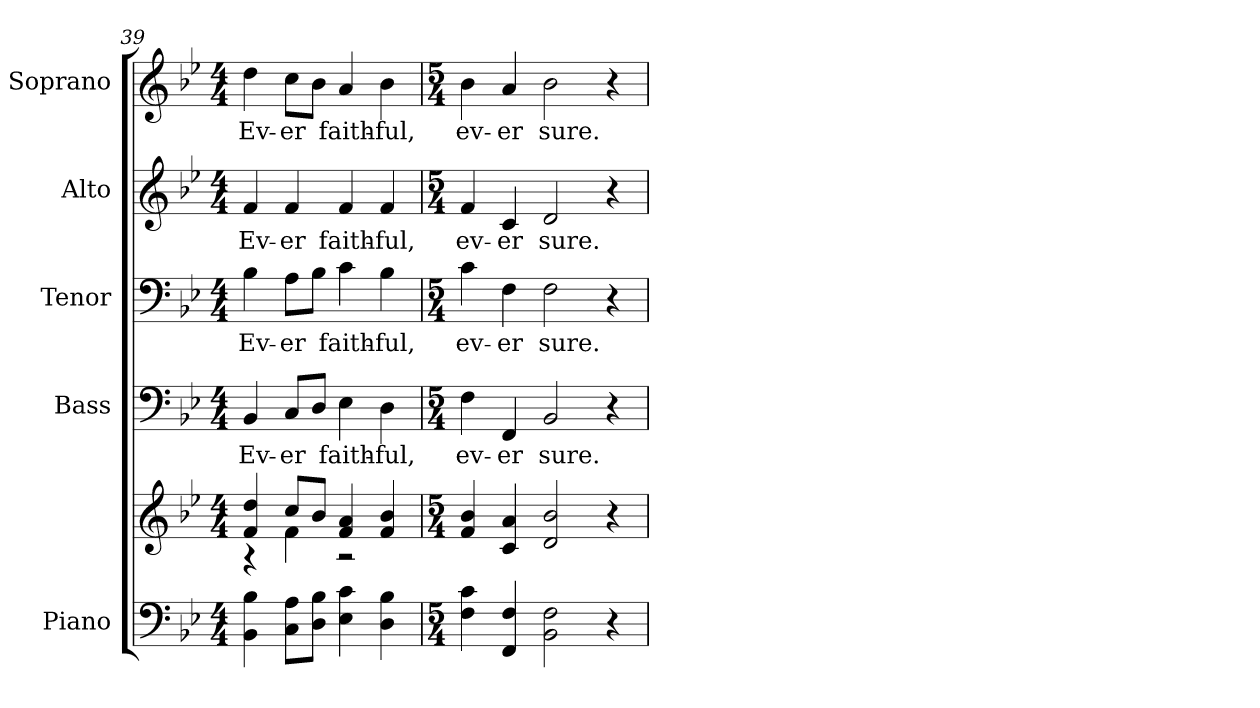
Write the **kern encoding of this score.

**kern	**kern	**kern	**text	**kern	**text	**kern	**text	**kern	**text
*part5	*part5	*part4	*part4	*part3	*part3	*part2	*part2	*part1	*part1
*staff6	*staff5	*staff4	*staff4	*staff3	*staff3	*staff2	*staff2	*staff1	*staff1
*I"Piano	*	*I"Bass	*	*I"Tenor	*	*I"Alto	*	*I"Soprano	*
*I'Pno.	*	*I'B.	*	*I'T.	*	*I'A.	*	*I'S.	*
!!LO:PB:g=z
*clefF4	*clefG2	*clefF4	*	*clefF4	*	*clefG2	*	*clefG2	*
*k[b-e-]	*k[b-e-]	*k[b-e-]	*	*k[b-e-]	*	*k[b-e-]	*	*k[b-e-]	*
*B-:	*B-:	*B-:	*	*B-:	*	*B-:	*	*B-:	*
*M4/4	*M4/4	*M4/4	*	*M4/4	*	*M4/4	*	*M4/4	*
=39	=39	=39	=39	=39	=39	=39	=39	=39	=39
*	*^	*	*	*	*	*	*	*	*
!	!	!	!	!LO:LY:b:color=#000000	!	!	!	!	!	!
!	!	!	!	!	!	!LO:LY:b:color=#000000	!	!	!	!
!	!	!	!	!	!	!	!	!LO:LY:b:color=#000000	!	!
!	!	!	!	!	!	!	!	!	!	!LO:LY:b:color=#000000
4BB-i\ 4B-i	4fi/ 4ddi	4r	4BB-i/	Ev-	4B-i\	Ev-	4fi/	Ev-	4ddi\	Ev-
!	!	!	!	!LO:LY:b:color=#000000	!	!	!	!	!	!
!	!	!	!	!	!	!LO:LY:b:color=#000000	!	!	!	!
!	!	!	!	!	!	!	!	!LO:LY:b:color=#000000	!	!
!	!	!	!	!	!	!	!	!	!	!LO:LY:b:color=#000000
8Ci\ 8AiL	8cci/L	4fi\	8Ci/L	-er	8Ai\L	-er	4fi/	-er	8cci\L	-er
8Di\ 8B-iJ	8b-i/J	.	8Di/J	.	8B-i\J	.	.	.	8b-i\J	.
!	!	!	!	!LO:LY:b:color=#000000	!	!	!	!	!	!
!	!	!	!	!	!	!LO:LY:b:color=#000000	!	!	!	!
!	!	!	!	!	!	!	!	!LO:LY:b:color=#000000	!	!
!	!	!	!	!	!	!	!	!	!	!LO:LY:b:color=#000000
4E-i\ 4ci	4fi/ 4ai	2r	4E-i\	faith-	4ci\	faith-	4fi/	faith-	4ai/	faith-
!	!	!	!	!LO:LY:b:color=#000000	!	!	!	!	!	!
!	!	!	!	!	!	!LO:LY:b:color=#000000	!	!	!	!
!	!	!	!	!	!	!	!	!LO:LY:b:color=#000000	!	!
!	!	!	!	!	!	!	!	!	!	!LO:LY:b:color=#000000
4Di\ 4B-i	4fi/ 4b-i	.	4Di\	-ful,	4B-i\	-ful,	4fi/	-ful,	4b-i\	-ful,
*	*v	*v	*	*	*	*	*	*	*	*
=40	=40	=40	=40	=40	=40	=40	=40	=40	=40
*M5/4	*M5/4	*M5/4	*	*M5/4	*	*M5/4	*	*M5/4	*
!	!	!	!LO:LY:b:color=#000000	!	!	!	!	!	!
!	!	!	!	!	!LO:LY:b:color=#000000	!	!	!	!
!	!	!	!	!	!	!	!LO:LY:b:color=#000000	!	!
!	!	!	!	!	!	!	!	!	!LO:LY:b:color=#000000
4Fi\ 4ci	4fi/ 4b-i	4Fi\	ev-	4ci\	ev-	4fi/	ev-	4b-i\	ev-
!	!	!	!LO:LY:b:color=#000000	!	!	!	!	!	!
!	!	!	!	!	!LO:LY:b:color=#000000	!	!	!	!
!	!	!	!	!	!	!	!LO:LY:b:color=#000000	!	!
!	!	!	!	!	!	!	!	!	!LO:LY:b:color=#000000
4FFi/ 4Fi	4ci/ 4ai	4FFi/	-er	4Fi\	-er	4ci/	-er	4ai/	-er
!	!	!	!LO:LY:b:color=#000000	!	!	!	!	!	!
!	!	!	!	!	!LO:LY:b:color=#000000	!	!	!	!
!	!	!	!	!	!	!	!LO:LY:b:color=#000000	!	!
!	!	!	!	!	!	!	!	!	!LO:LY:b:color=#000000
2BB-i\ 2Fi	2di/ 2b-i	2BB-i/	sure.	2Fi\	sure.	2di/	sure.	2b-i\	sure.
4r	4r	4r	.	4r	.	4r	.	4r	.
=	=	=	=	=	=	=	=	=	=
*-	*-	*-	*-	*-	*-	*-	*-	*-	*-
